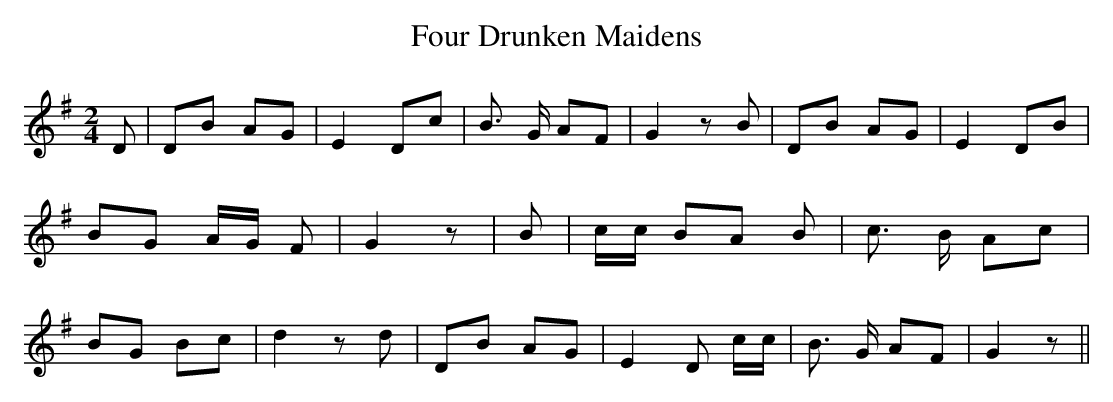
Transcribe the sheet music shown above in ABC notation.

X:1
T:Four Drunken Maidens
M:2/4
L:1/8
K:G
 D| DB AG| E2 Dc| B3/2 G/2 AF| G2 z B| DB AG| E2 DB| BG A/2G/2 F| G2 z|\
 B| c/2c/2 BA B| c3/2 B/2 Ac| BG Bc| d2 z d| DB AG| E2 D c/2c/2| B3/2 G/2 AF|\
 G2 z||
